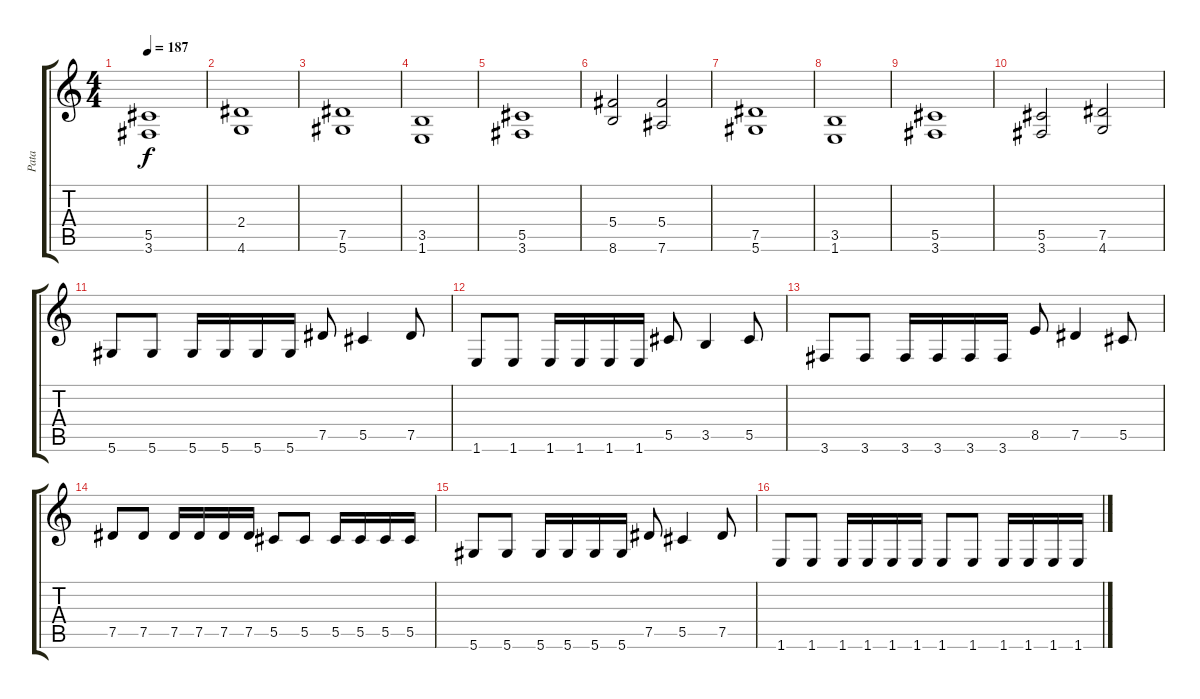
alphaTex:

\track ("Pata" "Pata") {instrument distortionguitar}
\staff {score tabs}
\tuning (Eb4 Bb3 Gb3 Db3 Ab2 Eb2) {hide}
\ts (4 4)
\tempo 187
\clef g2
\ks c
(5.5 3.6).1{dy f} |
(2.4 4.6).1 |
(7.5 5.6).1 |
(3.5 1.6).1 |
(5.5 3.6).1 |
(5.4 8.6).2 (5.4 7.6).2 |
(7.5 5.6).1 |
(3.5 1.6).1 |
(5.5 3.6).1 |
(5.5 3.6).2 (7.5 4.6).2 |
5.6.8 5.6.8 5.6.16 5.6.16 5.6.16 5.6.16 7.5.8 5.5.4 7.5.8 |
1.6.8 1.6.8 1.6.16 1.6.16 1.6.16 1.6.16 5.5.8 3.5.4 5.5.8 |
3.6.8 3.6.8 3.6.16 3.6.16 3.6.16 3.6.16 8.5.8 7.5.4 5.5.8 |
7.5.8 7.5.8 7.5.16 7.5.16 7.5.16 7.5.16 5.5.8 5.5.8 5.5.16 5.5.16 5.5.16 5.5.16 |
5.6.8 5.6.8 5.6.16 5.6.16 5.6.16 5.6.16 7.5.8 5.5.4 7.5.8 |
1.6.8 1.6.8 1.6.16 1.6.16 1.6.16 1.6.16 1.6.8 1.6.8 1.6.16 1.6.16 1.6.16 1.6.16
